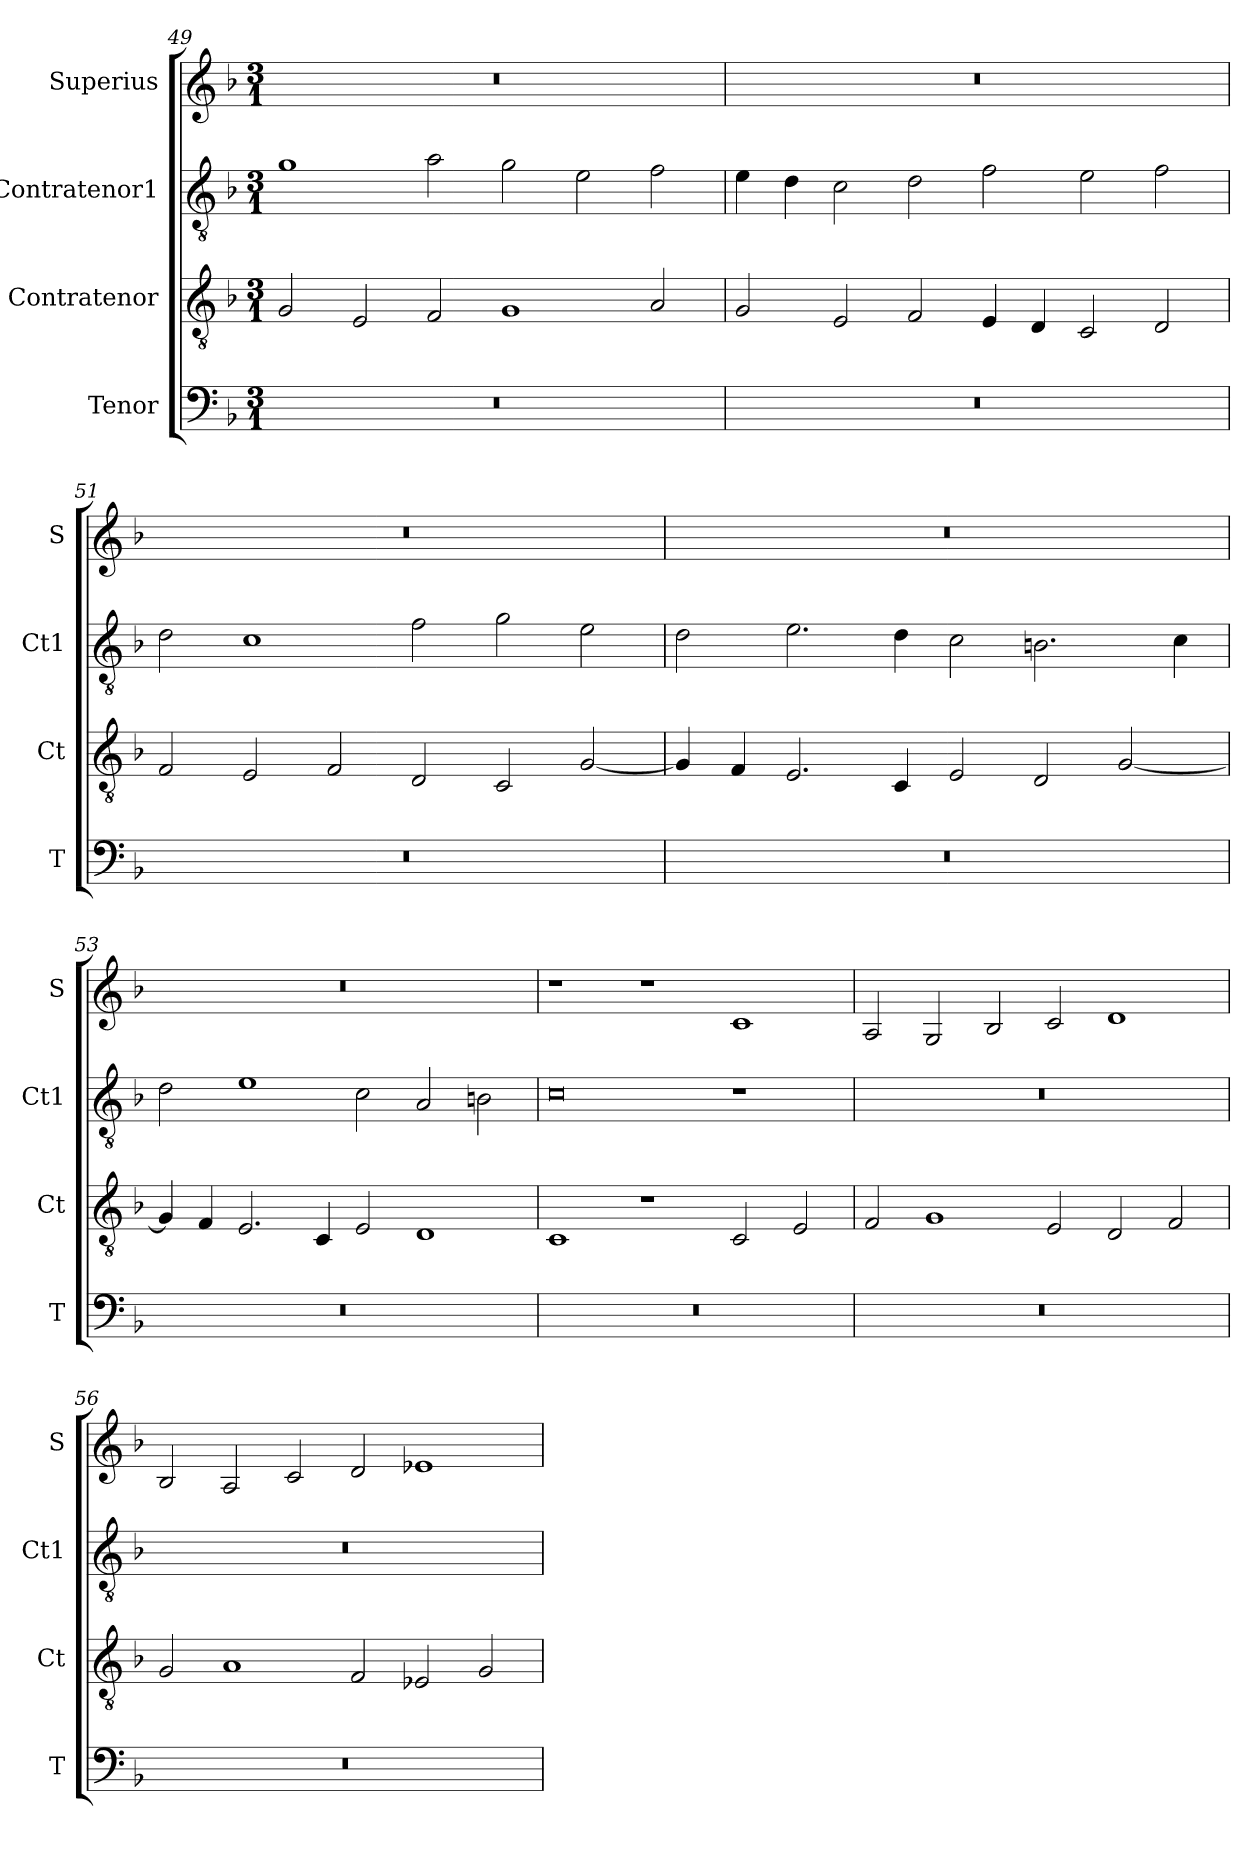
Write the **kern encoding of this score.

**kern	**kern	**kern	**kern
*part4	*part3	*part2	*part1
*staff4	*staff3	*staff2	*staff1
*I"Tenor	*I"Contratenor	*I"Contratenor1	*I"Superius
*I'T	*I'Ct	*I'Ct1	*I'S
*clefF4	*clefGv2	*clefGv2	*clefG2
*k[b-]	*k[b-]	*k[b-]	*k[b-]
*M3/1	*M3/1	*M3/1	*M3/1
=49	=49	=49	=49
0.r	2G	1g	0.r
.	2E	.	.
.	2F	2a	.
.	1G	2g	.
.	.	2e	.
.	2A	2f	.
=50	=50	=50	=50
0.r	2G	4e	0.r
.	.	4d	.
.	2E	2c	.
.	2F	2d	.
.	4E	2f	.
.	4D	.	.
.	2C	2e	.
.	2D	2f	.
=51	=51	=51	=51
0.r	2F	2d	0.r
.	2E	1c	.
.	2F	.	.
.	2D	2f	.
.	2C	2g	.
.	[2G	2e	.
=52	=52	=52	=52
0.r	4G]	2d	0.r
.	4F	.	.
.	2.E	2.e	.
.	4C	4d	.
.	2E	2c	.
.	2D	2.Bn	.
.	[2G	.	.
.	.	4c	.
=53	=53	=53	=53
0.r	4G]	2d	0.r
.	4F	.	.
.	2.E	1e	.
.	4C	.	.
.	2E	2c	.
.	1D	2A	.
.	.	2Bn	.
=54	=54	=54	=54
0.r	1C	0c	1r
.	1r	.	1r
.	2C	1r	1c
.	2E	.	.
=55	=55	=55	=55
0.r	2F	0.r	2A
.	1G	.	2G
.	.	.	2B-
.	2E	.	2c
.	2D	.	1d
.	2F	.	.
=56	=56	=56	=56
0.r	2G	0.r	2B-
.	1A	.	2A
.	.	.	2c
.	2F	.	2d
.	2E-X	.	1e-X
.	2G	.	.
=	=	=	=
*-	*-	*-	*-
